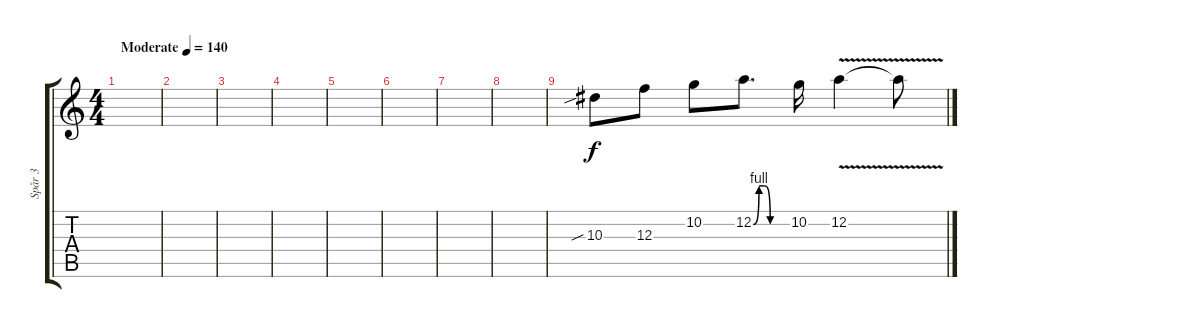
\track ("Spår 3" "Spår 3") {instrument overdrivenguitar}
\staff {score tabs}
\tuning (D4 A3 F3 C3 G2 D2) {hide}
\ts (4 4)
\tempo (140 "Moderate")
\clef g2
\ks c
|
|
|
|
|
|
|
|
10.3{sib}.8 12.3.8 10.2.8 12.2{be (custom 0 0 10 4 20 4 30 0 60 0)}.8{d} 10.2.16 12.2{v}.4 12.2{t}.8
